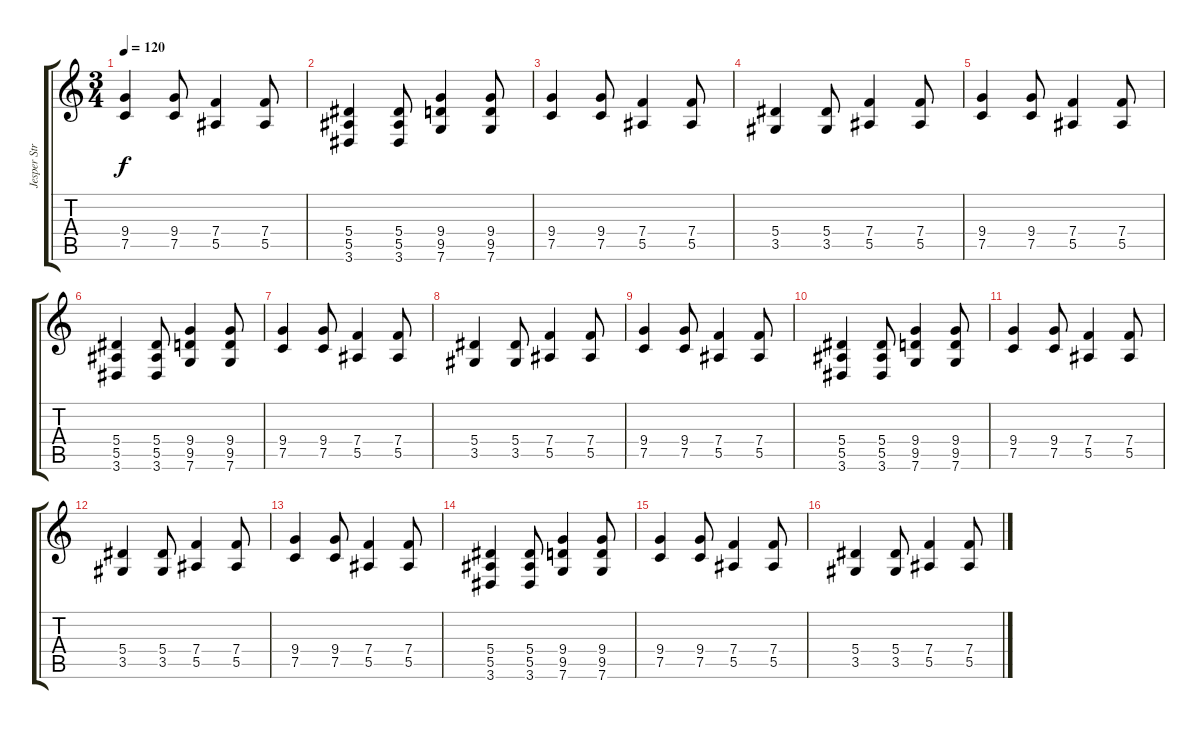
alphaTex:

\track ("Jesper Strömblad" "Jesper Str") {instrument distortionguitar}
\staff {score tabs}
\tuning (C4 G3 Eb3 Bb2 F2 C2) {hide}
\ts (3 4)
\tempo 120
\clef g2
\ks c
(9.4 7.5).4{dy f} (9.4 7.5).8 (7.4 5.5).4 (7.4 5.5).8 |
(5.4 5.5 3.6).4 (5.4 5.5 3.6).8 (9.4 9.5 7.6).4 (9.4 9.5 7.6).8 |
(9.4 7.5).4 (9.4 7.5).8 (7.4 5.5).4 (7.4 5.5).8 |
(5.4 3.5).4 (5.4 3.5).8 (7.4 5.5).4 (7.4 5.5).8 |
(9.4 7.5).4 (9.4 7.5).8 (7.4 5.5).4 (7.4 5.5).8 |
(5.4 5.5 3.6).4 (5.4 5.5 3.6).8 (9.4 9.5 7.6).4 (9.4 9.5 7.6).8 |
(9.4 7.5).4 (9.4 7.5).8 (7.4 5.5).4 (7.4 5.5).8 |
(5.4 3.5).4 (5.4 3.5).8 (7.4 5.5).4 (7.4 5.5).8 |
(9.4 7.5).4 (9.4 7.5).8 (7.4 5.5).4 (7.4 5.5).8 |
(5.4 5.5 3.6).4 (5.4 5.5 3.6).8 (9.4 9.5 7.6).4 (9.4 9.5 7.6).8 |
(9.4 7.5).4 (9.4 7.5).8 (7.4 5.5).4 (7.4 5.5).8 |
(5.4 3.5).4 (5.4 3.5).8 (7.4 5.5).4 (7.4 5.5).8 |
(9.4 7.5).4 (9.4 7.5).8 (7.4 5.5).4 (7.4 5.5).8 |
(5.4 5.5 3.6).4 (5.4 5.5 3.6).8 (9.4 9.5 7.6).4 (9.4 9.5 7.6).8 |
(9.4 7.5).4 (9.4 7.5).8 (7.4 5.5).4 (7.4 5.5).8 |
(5.4 3.5).4 (5.4 3.5).8 (7.4 5.5).4 (7.4 5.5).8
